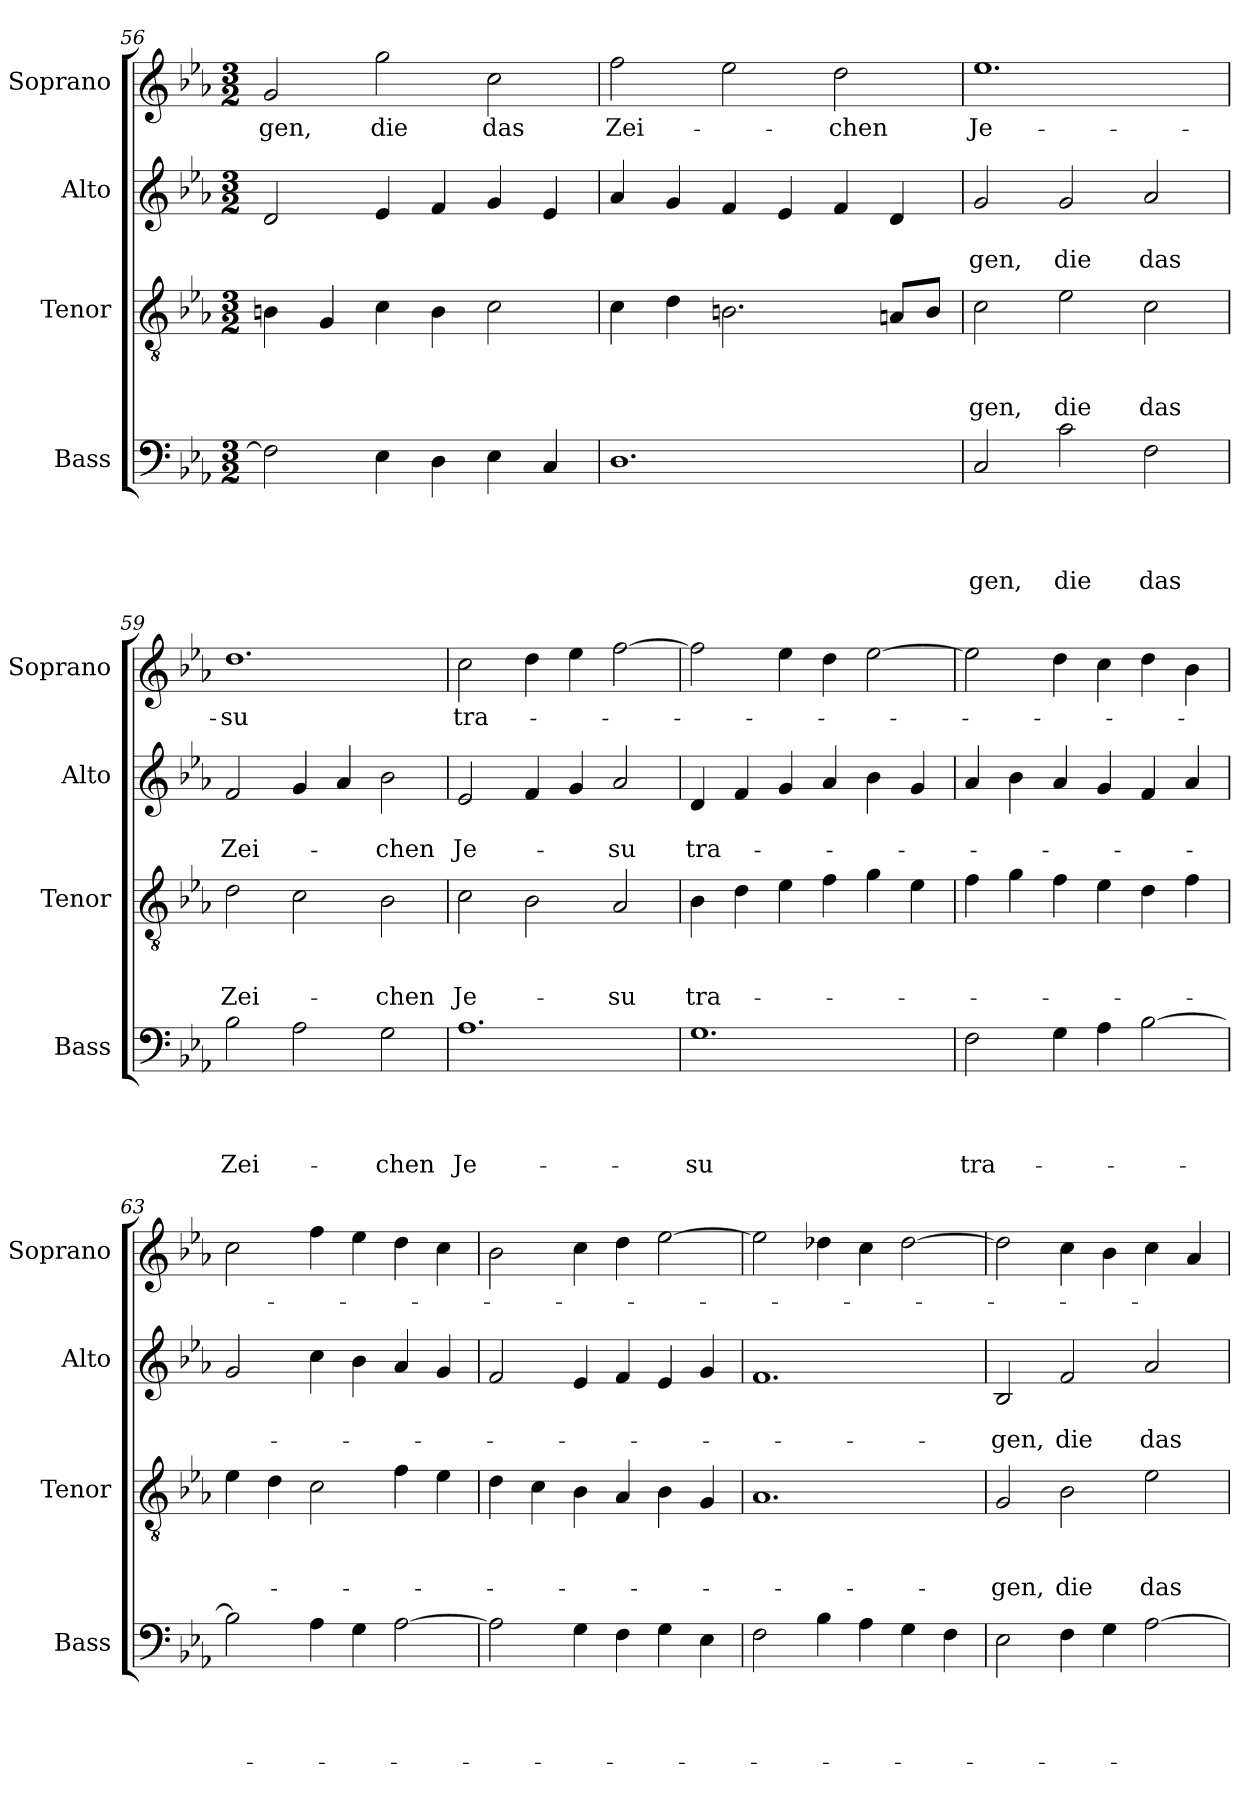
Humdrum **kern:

**kern	**text	**text	**text	**text	**kern	**text	**text	**text	**kern	**text	**text	**kern	**text
*part4	*part4	*part4	*part4	*part4	*part3	*part3	*part3	*part3	*part2	*part2	*part2	*part1	*part1
*staff4	*staff4	*staff4	*staff4	*staff4	*staff3	*staff3	*staff3	*staff3	*staff2	*staff2	*staff2	*staff1	*staff1
*I"Bass	*	*	*	*	*I"Tenor	*	*	*	*I"Alto	*	*	*I"Soprano	*
*I'Bass	*	*	*	*	*I'Tenor	*	*	*	*I'Alto	*	*	*I'Soprano	*
*clefF4	*	*	*	*	*clefGv2	*	*	*	*clefG2	*	*	*clefG2	*
*k[b-e-a-]	*	*	*	*	*k[b-e-a-]	*	*	*	*k[b-e-a-]	*	*	*k[b-e-a-]	*
*E-:	*	*	*	*	*E-:	*	*	*	*E-:	*	*	*E-:	*
*M3/2	*	*	*	*	*M3/2	*	*	*	*M3/2	*	*	*M3/2	*
=56	=56	=56	=56	=56	=56	=56	=56	=56	=56	=56	=56	=56	=56
!	!	!	!	!	!	!	!	!	!	!	!	!	!LO:LY:b
2F\]	.	.	.	.	4Bn\	.	.	.	2d/	.	.	2g/	-gen,
.	.	.	.	.	4G/	.	.	.	.	.	.	.	.
!	!	!	!	!	!	!	!	!	!	!	!	!	!LO:LY:b
4E-\	.	.	.	.	4c\	.	.	.	4e-/	.	.	2gg\	die
4D\	.	.	.	.	4B\	.	.	.	4f/	.	.	.	.
!	!	!	!	!	!	!	!	!	!	!	!	!	!LO:LY:b
4E-\	.	.	.	.	2c\	.	.	.	4g/	.	.	2cc\	das
4C/	.	.	.	.	.	.	.	.	4e-/	.	.	.	.
=57	=57	=57	=57	=57	=57	=57	=57	=57	=57	=57	=57	=57	=57
!	!	!	!	!	!	!	!	!	!	!	!	!	!LO:LY:b
1.D	.	.	.	.	4c\	.	.	.	4a-/	.	.	2ff\	Zei-
.	.	.	.	.	4d\	.	.	.	4g/	.	.	.	.
.	.	.	.	.	2.Bn\	.	.	.	4f/	.	.	2ee-\	.
.	.	.	.	.	.	.	.	.	4e-/	.	.	.	.
!	!	!	!	!	!	!	!	!	!	!	!	!	!LO:LY:b
.	.	.	.	.	.	.	.	.	4f/	.	.	2dd\	-chen
.	.	.	.	.	8An/L	.	.	.	4d/	.	.	.	.
.	.	.	.	.	8B/J	.	.	.	.	.	.	.	.
=58	=58	=58	=58	=58	=58	=58	=58	=58	=58	=58	=58	=58	=58
!	!	!	!	!LO:LY:b	!	!	!	!LO:LY:b	!	!	!LO:LY:b	!	!LO:LY:b
2C/	.	.	.	-gen,	2c\	.	.	-gen,	2g/	.	-gen,	1.ee-	Je-
!	!	!	!	!LO:LY:b	!	!	!	!LO:LY:b	!	!	!LO:LY:b	!	!
2c\	.	.	.	die	2e-\	.	.	die	2g/	.	die	.	.
!	!	!	!	!LO:LY:b	!	!	!	!LO:LY:b	!	!	!LO:LY:b	!	!
2F\	.	.	.	das	2c\	.	.	das	2a-/	.	das	.	.
=59	=59	=59	=59	=59	=59	=59	=59	=59	=59	=59	=59	=59	=59
!	!	!	!	!LO:LY:b	!	!	!	!LO:LY:b	!	!	!LO:LY:b	!	!LO:LY:b
2B-\	.	.	.	Zei-	2d\	.	.	Zei-	2f/	.	Zei-	1.dd	-su
2A-\	.	.	.	.	2c\	.	.	.	4g/	.	.	.	.
.	.	.	.	.	.	.	.	.	4a-/	.	.	.	.
!	!	!	!	!LO:LY:b	!	!	!	!LO:LY:b	!	!	!LO:LY:b	!	!
2G\	.	.	.	-chen	2B-\	.	.	-chen	2b-\	.	-chen	.	.
=60	=60	=60	=60	=60	=60	=60	=60	=60	=60	=60	=60	=60	=60
!	!	!	!	!LO:LY:b	!	!	!	!LO:LY:b	!	!	!LO:LY:b	!	!LO:LY:b
1.A-	.	.	.	Je-	2c\	.	.	Je-	2e-/	.	Je-	2cc\	tra-
.	.	.	.	.	2B-\	.	.	.	4f/	.	.	4dd\	.
.	.	.	.	.	.	.	.	.	4g/	.	.	4ee-\	.
!	!	!	!	!	!	!	!	!LO:LY:b	!	!	!LO:LY:b	!	!
.	.	.	.	.	2A-/	.	.	-su	2a-/	.	-su	[<2ff\	.
!!LO:LB:g=z
=61	=61	=61	=61	=61	=61	=61	=61	=61	=61	=61	=61	=61	=61
!	!	!	!	!LO:LY:b	!	!	!	!LO:LY:b	!	!	!LO:LY:b	!	!
1.G	.	.	.	-su	4B-\	.	.	tra-	4d/	.	tra-	2ff\]	.
.	.	.	.	.	4d\	.	.	.	4f/	.	.	.	.
.	.	.	.	.	4e-\	.	.	.	4g/	.	.	4ee-\	.
.	.	.	.	.	4f\	.	.	.	4a-/	.	.	4dd\	.
.	.	.	.	.	4g\	.	.	.	4b-\	.	.	[>2ee-\	.
.	.	.	.	.	4e-\	.	.	.	4g/	.	.	.	.
=62	=62	=62	=62	=62	=62	=62	=62	=62	=62	=62	=62	=62	=62
!	!	!	!	!LO:LY:b	!	!	!	!	!	!	!	!	!
2F\	.	.	.	tra-	4f\	.	.	.	4a-/	.	.	2ee-\]	.
.	.	.	.	.	4g\	.	.	.	4b-\	.	.	.	.
4G\	.	.	.	.	4f\	.	.	.	4a-/	.	.	4dd\	.
4A-\	.	.	.	.	4e-\	.	.	.	4g/	.	.	4cc\	.
[>2B-\	.	.	.	.	4d\	.	.	.	4f/	.	.	4dd\	.
.	.	.	.	.	4f\	.	.	.	4a-/	.	.	4b-\	.
=63	=63	=63	=63	=63	=63	=63	=63	=63	=63	=63	=63	=63	=63
2B-\]	.	.	.	.	4e-\	.	.	.	2g/	.	.	2cc\	.
.	.	.	.	.	4d\	.	.	.	.	.	.	.	.
4A-\	.	.	.	.	2c\	.	.	.	4cc\	.	.	4ff\	.
4G\	.	.	.	.	.	.	.	.	4b-\	.	.	4ee-\	.
[>2A-\	.	.	.	.	4f\	.	.	.	4a-/	.	.	4dd\	.
.	.	.	.	.	4e-\	.	.	.	4g/	.	.	4cc\	.
=64	=64	=64	=64	=64	=64	=64	=64	=64	=64	=64	=64	=64	=64
2A-\]	.	.	.	.	4d\	.	.	.	2f/	.	.	2b-\	.
.	.	.	.	.	4c\	.	.	.	.	.	.	.	.
4G\	.	.	.	.	4B-\	.	.	.	4e-/	.	.	4cc\	.
4F\	.	.	.	.	4A-/	.	.	.	4f/	.	.	4dd\	.
4G\	.	.	.	.	4B-\	.	.	.	4e-/	.	.	[>2ee-\	.
4E-\	.	.	.	.	4G/	.	.	.	4g/	.	.	.	.
=65	=65	=65	=65	=65	=65	=65	=65	=65	=65	=65	=65	=65	=65
2F\	.	.	.	.	1.A-	.	.	.	1.f	.	.	2ee-\]	.
4B-\	.	.	.	.	.	.	.	.	.	.	.	4dd-X\	.
4A-\	.	.	.	.	.	.	.	.	.	.	.	4cc\	.
4G\	.	.	.	.	.	.	.	.	.	.	.	[>2dd-\	.
4F\	.	.	.	.	.	.	.	.	.	.	.	.	.
=66	=66	=66	=66	=66	=66	=66	=66	=66	=66	=66	=66	=66	=66
!	!	!	!	!	!	!	!	!LO:LY:b	!	!	!LO:LY:b	!	!
2E-\	.	.	.	.	2G/	.	.	-gen,	2B-/	.	-gen,	2dd-\]	.
!	!	!	!	!	!	!	!	!LO:LY:b	!	!	!LO:LY:b	!	!
4F\	.	.	.	.	2B-\	.	.	die	2f/	.	die	4cc\	.
4G\	.	.	.	.	.	.	.	.	.	.	.	4b-\	.
!	!	!	!	!	!	!	!	!LO:LY:b	!	!	!LO:LY:b	!	!
[<2A-\	.	.	.	.	2e-\	.	.	das	2a-/	.	das	4cc\	.
.	.	.	.	.	.	.	.	.	.	.	.	4a-/	.
=	=	=	=	=	=	=	=	=	=	=	=	=	=
*-	*-	*-	*-	*-	*-	*-	*-	*-	*-	*-	*-	*-	*-
